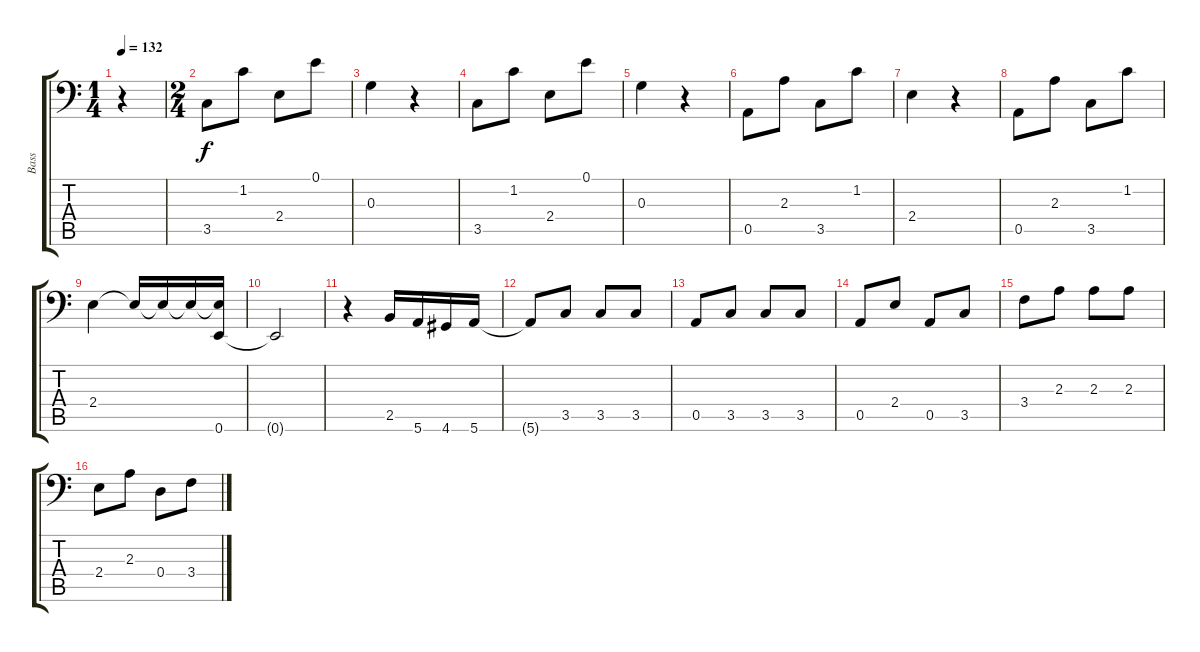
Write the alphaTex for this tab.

\track ("Bass" "Bass") {instrument electricbassfinger}
\staff {score tabs}
\tuning (E3 B2 G2 D2 A1 E1) {hide}
\ts (1 4)
\tempo 132
\clef f4
\ks c
r.4{dy f} |
\ts (2 4)
3.5.8 1.2.8 2.4.8 0.1.8 |
0.3.4 r.4 |
3.5.8 1.2.8 2.4.8 0.1.8 |
0.3.4 r.4 |
0.5.8 2.3.8 3.5.8 1.2.8 |
2.4.4 r.4 |
0.5.8 2.3.8 3.5.8 1.2.8 |
2.4.4 2.4{t}.16 2.4{t}.16 2.4{t}.16 (2.4{t} 0.6).16 |
0.6{t}.2 |
r.4 2.5.16 5.6.16 4.6.16 5.6.16 |
5.6{t}.8 3.5.8 3.5.8 3.5.8 |
0.5.8 3.5.8 3.5.8 3.5.8 |
0.5.8 2.4.8 0.5.8 3.5.8 |
3.4.8 2.3.8 2.3.8 2.3.8 |
2.4.8 2.3.8 0.4.8 3.4.8
